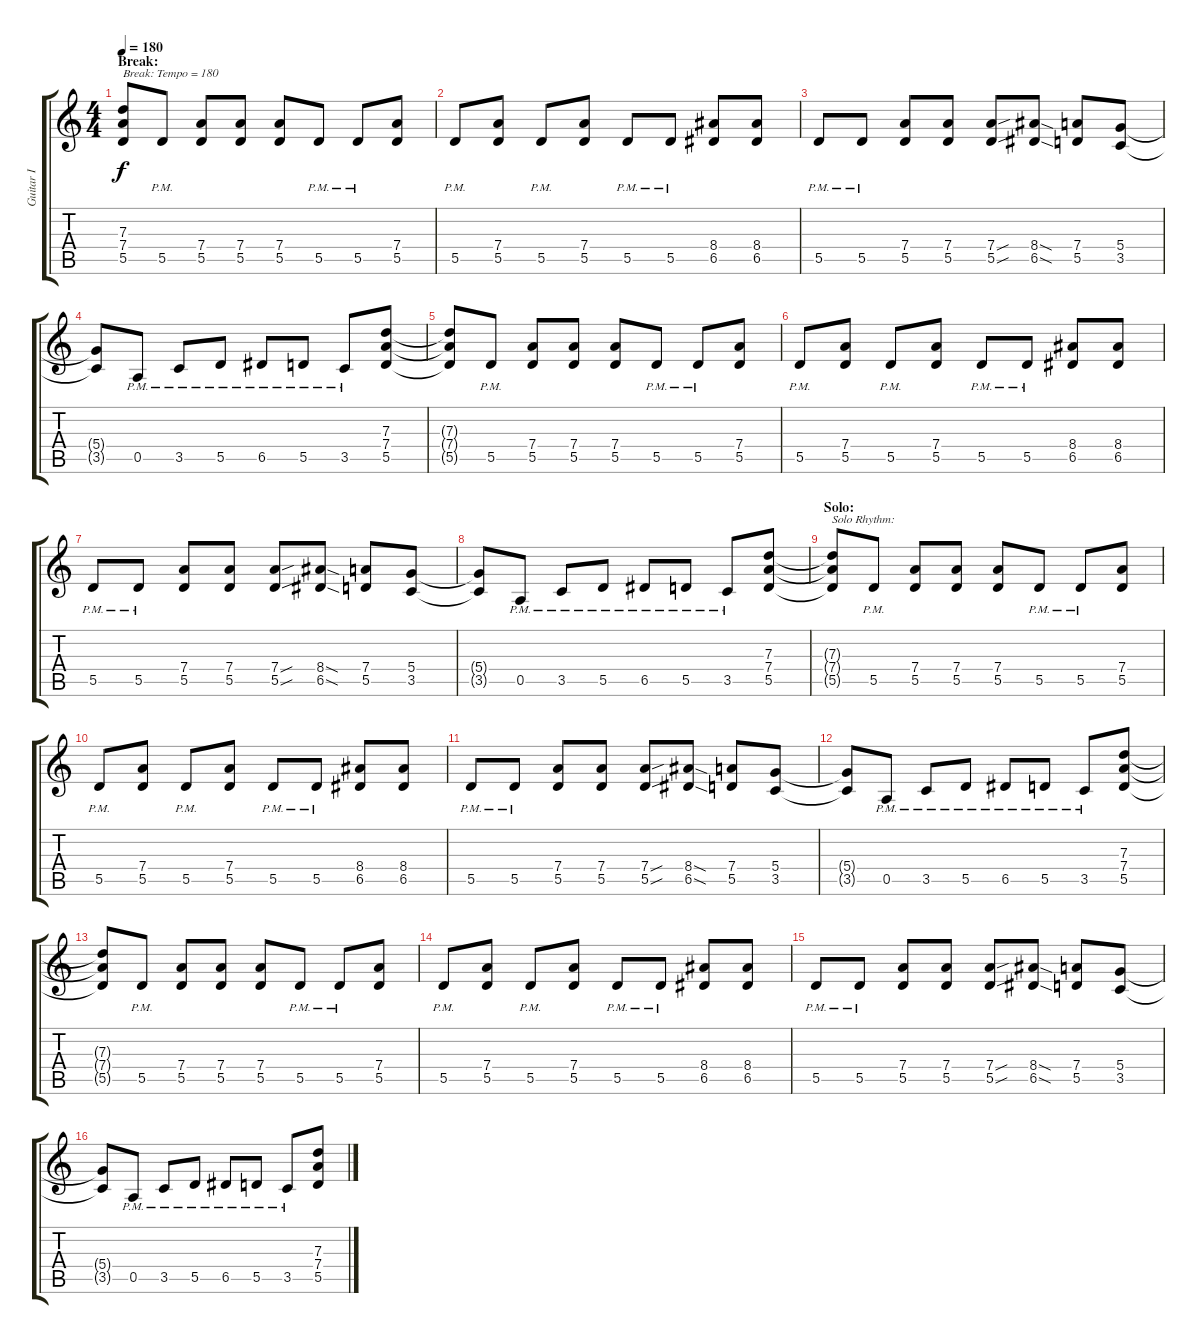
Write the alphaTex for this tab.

\track ("Guitar I" "Guitar I") {instrument distortionguitar}
\staff {score tabs}
\tuning (E4 B3 G3 D3 A2 E2) {hide}
\ts (4 4)
\section ("" "Break:")
\tempo 180
\clef g2
\ks c
(7.3 7.4 5.5).8{txt "Break: Tempo = 180" dy f} 5.5{pm}.8 (7.4 5.5).8 (7.4 5.5).8 (7.4 5.5).8 5.5{pm}.8 5.5{pm}.8 (7.4 5.5).8 |
5.5{pm}.8 (7.4 5.5).8 5.5{pm}.8 (7.4 5.5).8 5.5{pm}.8 5.5{pm}.8 (8.4 6.5).8 (8.4 6.5).8 |
5.5{pm}.8 5.5{pm}.8 (7.4 5.5).8 (7.4 5.5).8 (7.4{sou} 5.5{sou}).8 (8.4{sod} 6.5{sod}).8 (7.4 5.5).8 (5.4 3.5).8 |
(5.4{t} 3.5{t}).8 0.5{pm}.8 3.5{pm}.8 5.5{pm}.8 6.5{pm}.8 5.5{pm}.8 3.5{pm}.8 (7.3 7.4 5.5).8 |
(7.3{t} 7.4{t} 5.5{t}).8 5.5{pm}.8 (7.4 5.5).8 (7.4 5.5).8 (7.4 5.5).8 5.5{pm}.8 5.5{pm}.8 (7.4 5.5).8 |
5.5{pm}.8 (7.4 5.5).8 5.5{pm}.8 (7.4 5.5).8 5.5{pm}.8 5.5{pm}.8 (8.4 6.5).8 (8.4 6.5).8 |
5.5{pm}.8 5.5{pm}.8 (7.4 5.5).8 (7.4 5.5).8 (7.4{sou} 5.5{sou}).8 (8.4{sod} 6.5{sod}).8 (7.4 5.5).8 (5.4 3.5).8 |
(5.4{t} 3.5{t}).8 0.5{pm}.8 3.5{pm}.8 5.5{pm}.8 6.5{pm}.8 5.5{pm}.8 3.5{pm}.8 (7.3 7.4 5.5).8 |
\section ("" "Solo:")
(7.3{t} 7.4{t} 5.5{t}).8{txt "Solo Rhythm:"} 5.5{pm}.8 (7.4 5.5).8 (7.4 5.5).8 (7.4 5.5).8 5.5{pm}.8 5.5{pm}.8 (7.4 5.5).8 |
5.5{pm}.8 (7.4 5.5).8 5.5{pm}.8 (7.4 5.5).8 5.5{pm}.8 5.5{pm}.8 (8.4 6.5).8 (8.4 6.5).8 |
5.5{pm}.8 5.5{pm}.8 (7.4 5.5).8 (7.4 5.5).8 (7.4{sou} 5.5{sou}).8 (8.4{sod} 6.5{sod}).8 (7.4 5.5).8 (5.4 3.5).8 |
(5.4{t} 3.5{t}).8 0.5{pm}.8 3.5{pm}.8 5.5{pm}.8 6.5{pm}.8 5.5{pm}.8 3.5{pm}.8 (7.3 7.4 5.5).8 |
(7.3{t} 7.4{t} 5.5{t}).8 5.5{pm}.8 (7.4 5.5).8 (7.4 5.5).8 (7.4 5.5).8 5.5{pm}.8 5.5{pm}.8 (7.4 5.5).8 |
5.5{pm}.8 (7.4 5.5).8 5.5{pm}.8 (7.4 5.5).8 5.5{pm}.8 5.5{pm}.8 (8.4 6.5).8 (8.4 6.5).8 |
5.5{pm}.8 5.5{pm}.8 (7.4 5.5).8 (7.4 5.5).8 (7.4{sou} 5.5{sou}).8 (8.4{sod} 6.5{sod}).8 (7.4 5.5).8 (5.4 3.5).8 |
(5.4{t} 3.5{t}).8 0.5{pm}.8 3.5{pm}.8 5.5{pm}.8 6.5{pm}.8 5.5{pm}.8 3.5{pm}.8 (7.3 7.4 5.5).8
